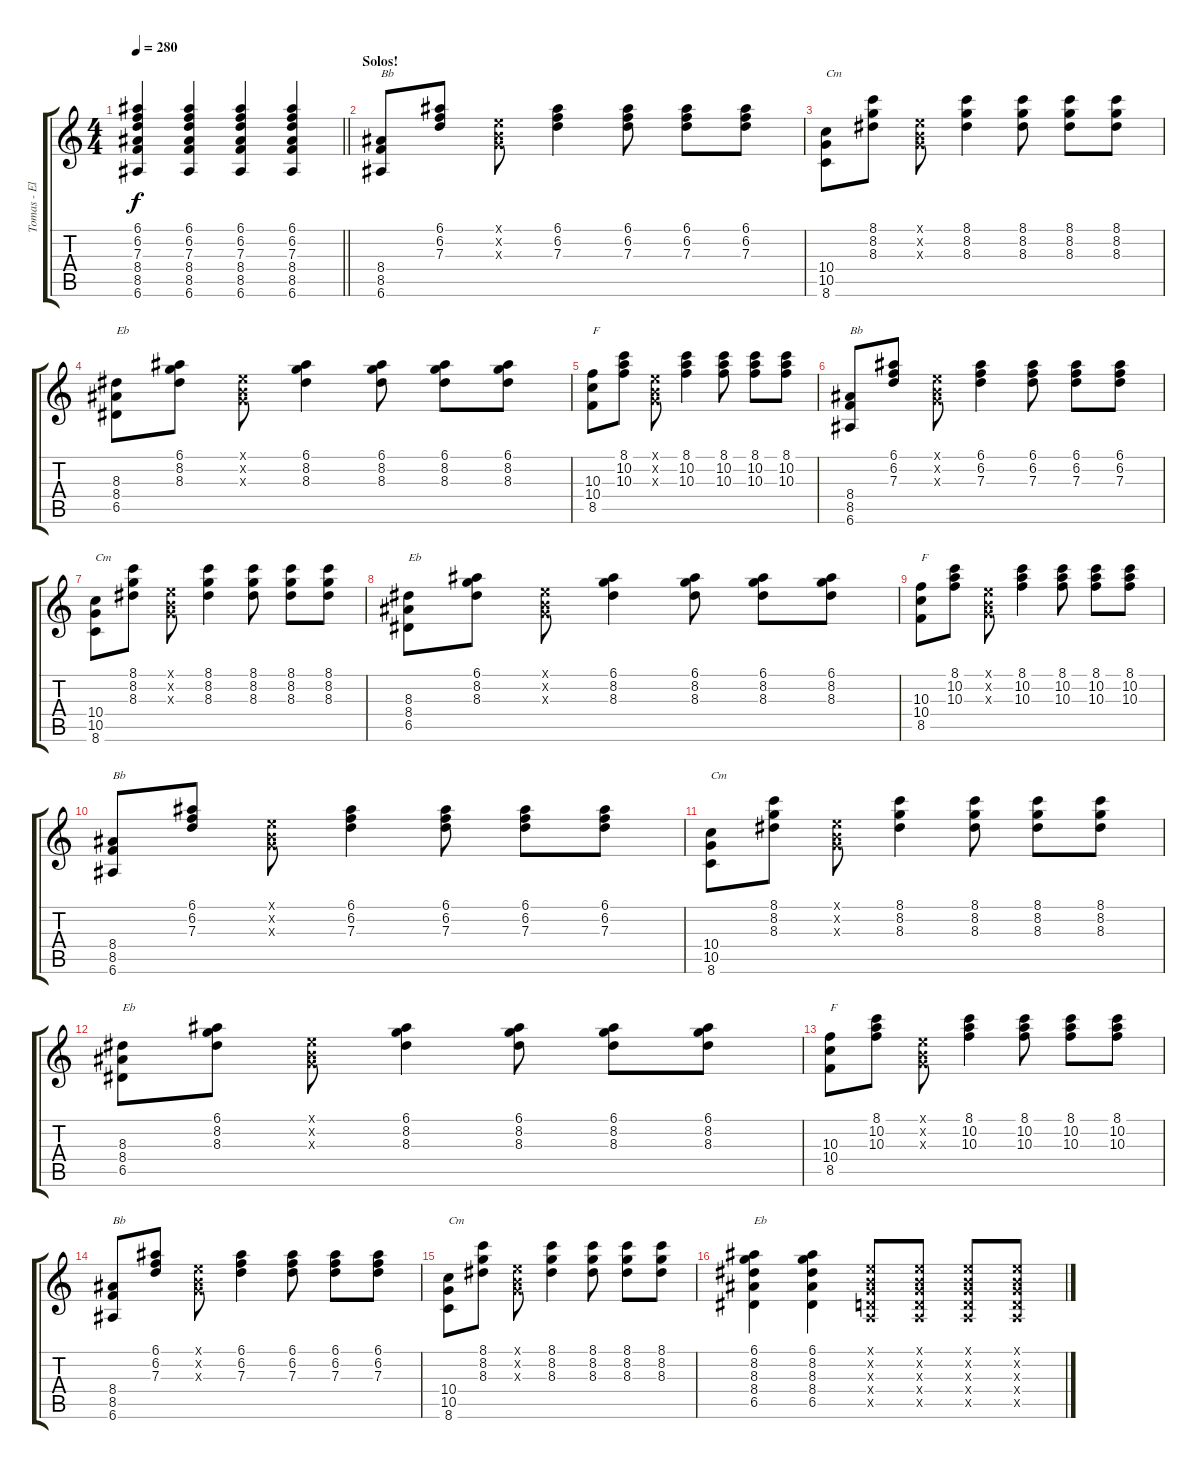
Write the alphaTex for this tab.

\track ("Tomas - Elec. Guitar" "Tomas - El") {instrument electricguitarclean}
\staff {score tabs}
\tuning (E4 B3 G3 D3 A2 E2) {hide}
\ts (4 4)
\tempo 280
\clef g2
\barLineRight lightlight
\ks c
(6.1 6.2 7.3 8.4 8.5 6.6).4{dy f} (6.1 6.2 7.3 8.4 8.5 6.6).4 (6.1 6.2 7.3 8.4 8.5 6.6).4 (6.1 6.2 7.3 8.4 8.5 6.6).4 |
\section ("" "Solos!")
(8.4 8.5 6.6).8{txt "Bb"} (6.1 6.2 7.3).8 (0.1{x} 0.2{x} 0.3{x}).8 (6.1 6.2 7.3).4 (6.1 6.2 7.3).8 (6.1 6.2 7.3).8 (6.1 6.2 7.3).8 |
(10.4 10.5 8.6).8{txt "Cm"} (8.1 8.2 8.3).8 (0.1{x} 0.2{x} 0.3{x}).8 (8.1 8.2 8.3).4 (8.1 8.2 8.3).8 (8.1 8.2 8.3).8 (8.1 8.2 8.3).8 |
(8.3 8.4 6.5).8{txt "Eb"} (6.1 8.2 8.3).8 (0.1{x} 0.2{x} 0.3{x}).8 (6.1 8.2 8.3).4 (6.1 8.2 8.3).8 (6.1 8.2 8.3).8 (6.1 8.2 8.3).8 |
(10.3 10.4 8.5).8{txt "F"} (8.1 10.2 10.3).8 (0.1{x} 0.2{x} 0.3{x}).8 (8.1 10.2 10.3).4 (8.1 10.2 10.3).8 (8.1 10.2 10.3).8 (8.1 10.2 10.3).8 |
(8.4 8.5 6.6).8{txt "Bb"} (6.1 6.2 7.3).8 (0.1{x} 0.2{x} 0.3{x}).8 (6.1 6.2 7.3).4 (6.1 6.2 7.3).8 (6.1 6.2 7.3).8 (6.1 6.2 7.3).8 |
(10.4 10.5 8.6).8{txt "Cm"} (8.1 8.2 8.3).8 (0.1{x} 0.2{x} 0.3{x}).8 (8.1 8.2 8.3).4 (8.1 8.2 8.3).8 (8.1 8.2 8.3).8 (8.1 8.2 8.3).8 |
(8.3 8.4 6.5).8{txt "Eb"} (6.1 8.2 8.3).8 (0.1{x} 0.2{x} 0.3{x}).8 (6.1 8.2 8.3).4 (6.1 8.2 8.3).8 (6.1 8.2 8.3).8 (6.1 8.2 8.3).8 |
(10.3 10.4 8.5).8{txt "F"} (8.1 10.2 10.3).8 (0.1{x} 0.2{x} 0.3{x}).8 (8.1 10.2 10.3).4 (8.1 10.2 10.3).8 (8.1 10.2 10.3).8 (8.1 10.2 10.3).8 |
(8.4 8.5 6.6).8{txt "Bb"} (6.1 6.2 7.3).8 (0.1{x} 0.2{x} 0.3{x}).8 (6.1 6.2 7.3).4 (6.1 6.2 7.3).8 (6.1 6.2 7.3).8 (6.1 6.2 7.3).8 |
(10.4 10.5 8.6).8{txt "Cm"} (8.1 8.2 8.3).8 (0.1{x} 0.2{x} 0.3{x}).8 (8.1 8.2 8.3).4 (8.1 8.2 8.3).8 (8.1 8.2 8.3).8 (8.1 8.2 8.3).8 |
(8.3 8.4 6.5).8{txt "Eb"} (6.1 8.2 8.3).8 (0.1{x} 0.2{x} 0.3{x}).8 (6.1 8.2 8.3).4 (6.1 8.2 8.3).8 (6.1 8.2 8.3).8 (6.1 8.2 8.3).8 |
(10.3 10.4 8.5).8{txt "F"} (8.1 10.2 10.3).8 (0.1{x} 0.2{x} 0.3{x}).8 (8.1 10.2 10.3).4 (8.1 10.2 10.3).8 (8.1 10.2 10.3).8 (8.1 10.2 10.3).8 |
(8.4 8.5 6.6).8{txt "Bb"} (6.1 6.2 7.3).8 (0.1{x} 0.2{x} 0.3{x}).8 (6.1 6.2 7.3).4 (6.1 6.2 7.3).8 (6.1 6.2 7.3).8 (6.1 6.2 7.3).8 |
(10.4 10.5 8.6).8{txt "Cm"} (8.1 8.2 8.3).8 (0.1{x} 0.2{x} 0.3{x}).8 (8.1 8.2 8.3).4 (8.1 8.2 8.3).8 (8.1 8.2 8.3).8 (8.1 8.2 8.3).8 |
(6.1 8.2 8.3 8.4 6.5).4{txt "Eb"} (6.1 8.2 8.3 8.4 6.5).4 (0.1{x} 0.2{x} 0.3{x} 0.4{x} 0.5{x}).8 (0.1{x} 0.2{x} 0.3{x} 0.4{x} 0.5{x}).8 (0.1{x} 0.2{x} 0.3{x} 0.4{x} 0.5{x}).8 (0.1{x} 0.2{x} 0.3{x} 0.4{x} 0.5{x}).8
